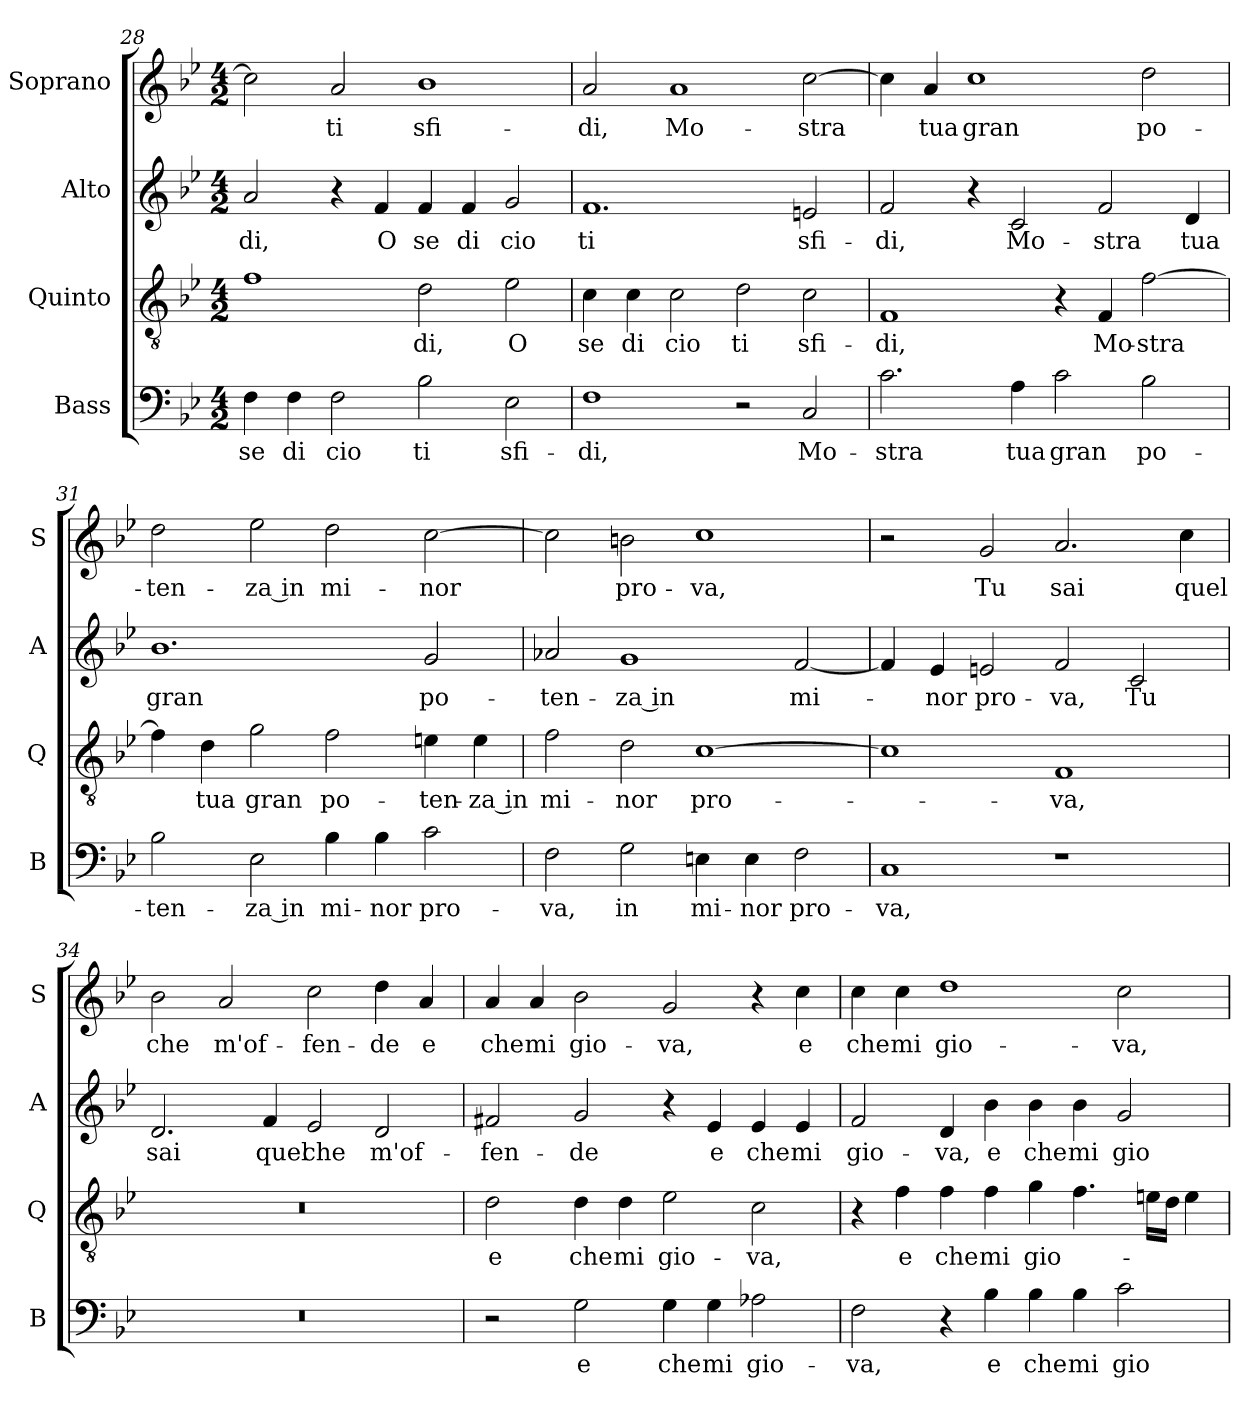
**kern	**text	**kern	**text	**kern	**text	**kern	**text
*part4	*part4	*part3	*part3	*part2	*part2	*part1	*part1
*staff4	*staff4	*staff3	*staff3	*staff2	*staff2	*staff1	*staff1
*I"Bass	*	*I"Quinto	*	*I"Alto	*	*I"Soprano	*
*I'B	*	*I'Q	*	*I'A	*	*I'S	*
!!LO:LB:g=z
*clefF4	*	*clefGv2	*	*clefG2	*	*clefG2	*
*k[b-e-]	*	*k[b-e-]	*	*k[b-e-]	*	*k[b-e-]	*
*B-:	*	*B-:	*	*B-:	*	*B-:	*
*M4/2	*	*M4/2	*	*M4/2	*	*M4/2	*
=28	=28	=28	=28	=28	=28	=28	=28
!	!LO:LY:b	!	!	!	!LO:LY:b	!	!
4F\	se	1f	.	2a/	-di,	2cc\]	.
!	!LO:LY:b	!	!	!	!	!	!
4F\	di	.	.	.	.	.	.
!	!LO:LY:b	!	!	!	!	!	!LO:LY:b
2F\	cio	.	.	4r	.	2a/	ti
!	!	!	!	!	!LO:LY:b	!	!
.	.	.	.	4f/	O	.	.
!	!LO:LY:b	!	!LO:LY:b	!	!LO:LY:b	!	!LO:LY:b
2B-\	ti	2d\	-di,	4f/	se	1b-	sfi-
!	!	!	!	!	!LO:LY:b	!	!
.	.	.	.	4f/	di	.	.
!	!LO:LY:b	!	!LO:LY:b	!	!LO:LY:b	!	!
2E-\	sfi-	2e-\	O	2g/	cio	.	.
=29	=29	=29	=29	=29	=29	=29	=29
!	!LO:LY:b	!	!LO:LY:b	!	!LO:LY:b	!	!LO:LY:b
1F	-di,	4c\	se	1.f	ti	2a/	-di,
!	!	!	!LO:LY:b	!	!	!	!
.	.	4c\	di	.	.	.	.
!	!	!	!LO:LY:b	!	!	!	!LO:LY:b
.	.	2c\	cio	.	.	1a	Mo-
!	!	!	!LO:LY:b	!	!	!	!
2r	.	2d\	ti	.	.	.	.
!	!LO:LY:b	!	!LO:LY:b	!	!LO:LY:b	!	!LO:LY:b
2C/	Mo-	2c\	sfi-	2en/	sfi-	[2cc\	-stra
=30	=30	=30	=30	=30	=30	=30	=30
!	!LO:LY:b	!	!LO:LY:b	!	!LO:LY:b	!	!
2.c\	-stra	1F	-di,	2f/	-di,	4cc\]	.
!	!	!	!	!	!	!	!LO:LY:b
.	.	.	.	.	.	4a/	tua
!	!	!	!	!	!	!	!LO:LY:b
.	.	.	.	4r	.	1cc	gran
!	!LO:LY:b	!	!	!	!LO:LY:b	!	!
4A\	tua	.	.	2c/	Mo-	.	.
!	!LO:LY:b	!	!	!	!	!	!
2c\	gran	4r	.	.	.	.	.
!	!	!	!LO:LY:b	!	!LO:LY:b	!	!
.	.	4F/	Mo-	2f/	-stra	.	.
!	!LO:LY:b	!	!LO:LY:b	!	!	!	!LO:LY:b
2B-\	po-	[2f\	-stra	.	.	2dd\	po-
!	!	!	!	!	!LO:LY:b	!	!
.	.	.	.	4d/	tua	.	.
!!LO:PB:g=z
=31	=31	=31	=31	=31	=31	=31	=31
!	!LO:LY:b	!	!	!	!LO:LY:b	!	!LO:LY:b
2B-\	-ten-	4f\]	.	1.b-	gran	2dd\	-ten-
!	!	!	!LO:LY:b	!	!	!	!
.	.	4d\	tua	.	.	.	.
!	!LO:LY:b	!	!LO:LY:b	!	!	!	!LO:LY:b
2E-\	-za in	2g\	gran	.	.	2ee-\	-za in
!	!LO:LY:b	!	!LO:LY:b	!	!	!	!LO:LY:b
4B-\	mi-	2f\	po-	.	.	2dd\	mi-
!	!LO:LY:b	!	!	!	!	!	!
4B-\	-nor	.	.	.	.	.	.
!	!LO:LY:b	!	!LO:LY:b	!	!LO:LY:b	!	!LO:LY:b
2c\	pro-	4en\	-ten-	2g/	po-	[2cc\	-nor
!	!	!	!LO:LY:b	!	!	!	!
.	.	4e\	-za in	.	.	.	.
=32	=32	=32	=32	=32	=32	=32	=32
!	!LO:LY:b	!	!LO:LY:b	!	!LO:LY:b	!	!
2F\	-va,	2f\	mi-	2a-X/	-ten-	2cc\]	.
!	!LO:LY:b	!	!LO:LY:b	!	!LO:LY:b	!	!LO:LY:b
2G\	in	2d\	-nor	1g	-za in	2bn\	pro-
!	!LO:LY:b	!	!LO:LY:b	!	!	!	!LO:LY:b
4En\	mi-	[1c	pro-	.	.	1cc	-va,
!	!LO:LY:b	!	!	!	!	!	!
4E\	-nor	.	.	.	.	.	.
!	!LO:LY:b	!	!	!	!LO:LY:b	!	!
2F\	pro-	.	.	[2f/	mi-	.	.
=33	=33	=33	=33	=33	=33	=33	=33
!	!LO:LY:b	!	!	!	!	!	!
1C	-va,	1c]	.	4f/]	.	2r	.
!	!	!	!	!	!LO:LY:b	!	!
.	.	.	.	4e-/	-nor	.	.
!	!	!	!	!	!LO:LY:b	!	!LO:LY:b
.	.	.	.	2en/	pro-	2g/	Tu
!	!	!	!LO:LY:b	!	!LO:LY:b	!	!LO:LY:b
1r	.	1F	-va,	2f/	-va,	2.a/	sai
!	!	!	!	!	!LO:LY:b	!	!
.	.	.	.	2c/	Tu	.	.
!	!	!	!	!	!	!	!LO:LY:b
.	.	.	.	.	.	4cc\	quel
!!LO:LB:g=z
=34	=34	=34	=34	=34	=34	=34	=34
!	!	!	!	!	!LO:LY:b	!	!LO:LY:b
0r	.	0r	.	2.d/	sai	2b-\	che
!	!	!	!	!	!	!	!LO:LY:b
.	.	.	.	.	.	2a/	m'of-
!	!	!	!	!	!LO:LY:b	!	!
.	.	.	.	4f/	quel	.	.
!	!	!	!	!	!LO:LY:b	!	!LO:LY:b
.	.	.	.	2e-/	che	2cc\	-fen-
!	!	!	!	!	!LO:LY:b	!	!LO:LY:b
.	.	.	.	2d/	m'of-	4dd\	-de
!	!	!	!	!	!	!	!LO:LY:b
.	.	.	.	.	.	4a/	e
=35	=35	=35	=35	=35	=35	=35	=35
!	!	!	!LO:LY:b	!	!LO:LY:b	!	!LO:LY:b
2r	.	2d\	e	2f#X/	-fen-	4a/	che
!	!	!	!	!	!	!	!LO:LY:b
.	.	.	.	.	.	4a/	mi
!	!LO:LY:b	!	!LO:LY:b	!	!LO:LY:b	!	!LO:LY:b
2G\	e	4d\	che	2g/	-de	2b-\	gio-
!	!	!	!LO:LY:b	!	!	!	!
.	.	4d\	mi	.	.	.	.
!	!LO:LY:b	!	!LO:LY:b	!	!	!	!LO:LY:b
4G\	che	2e-\	gio-	4r	.	2g/	-va,
!	!LO:LY:b	!	!	!	!LO:LY:b	!	!
4G\	mi	.	.	4e-/	e	.	.
!	!LO:LY:b	!	!LO:LY:b	!	!LO:LY:b	!	!
2A-X\	gio-	2c\	-va,	4e-/	che	4r	.
!	!	!	!	!	!LO:LY:b	!	!LO:LY:b
.	.	.	.	4e-/	mi	4cc\	e
=36	=36	=36	=36	=36	=36	=36	=36
!	!LO:LY:b	!	!	!	!LO:LY:b	!	!LO:LY:b
2F\	-va,	4r	.	2f/	gio-	4cc\	che
!	!	!	!LO:LY:b	!	!	!	!LO:LY:b
.	.	4f\	e	.	.	4cc\	mi
!	!	!	!LO:LY:b	!	!LO:LY:b	!	!LO:LY:b
4r	.	4f\	che	4d/	-va,	1dd	gio-
!	!LO:LY:b	!	!LO:LY:b	!	!LO:LY:b	!	!
4B-\	e	4f\	mi	4b-\	e	.	.
!	!LO:LY:b	!	!LO:LY:b	!	!LO:LY:b	!	!
4B-\	che	4g\	gio-	4b-\	che	.	.
!	!LO:LY:b	!	!	!	!LO:LY:b	!	!
4B-\	mi	4.f\	.	4b-\	mi	.	.
!	!LO:LY:b	!	!	!	!LO:LY:b	!	!LO:LY:b
2c\	gio-	.	.	2g/	gio-	2cc\	-va,
.	.	16en\LL	.	.	.	.	.
.	.	16d\JJ	.	.	.	.	.
.	.	4e\	.	.	.	.	.
=	=	=	=	=	=	=	=
*-	*-	*-	*-	*-	*-	*-	*-
